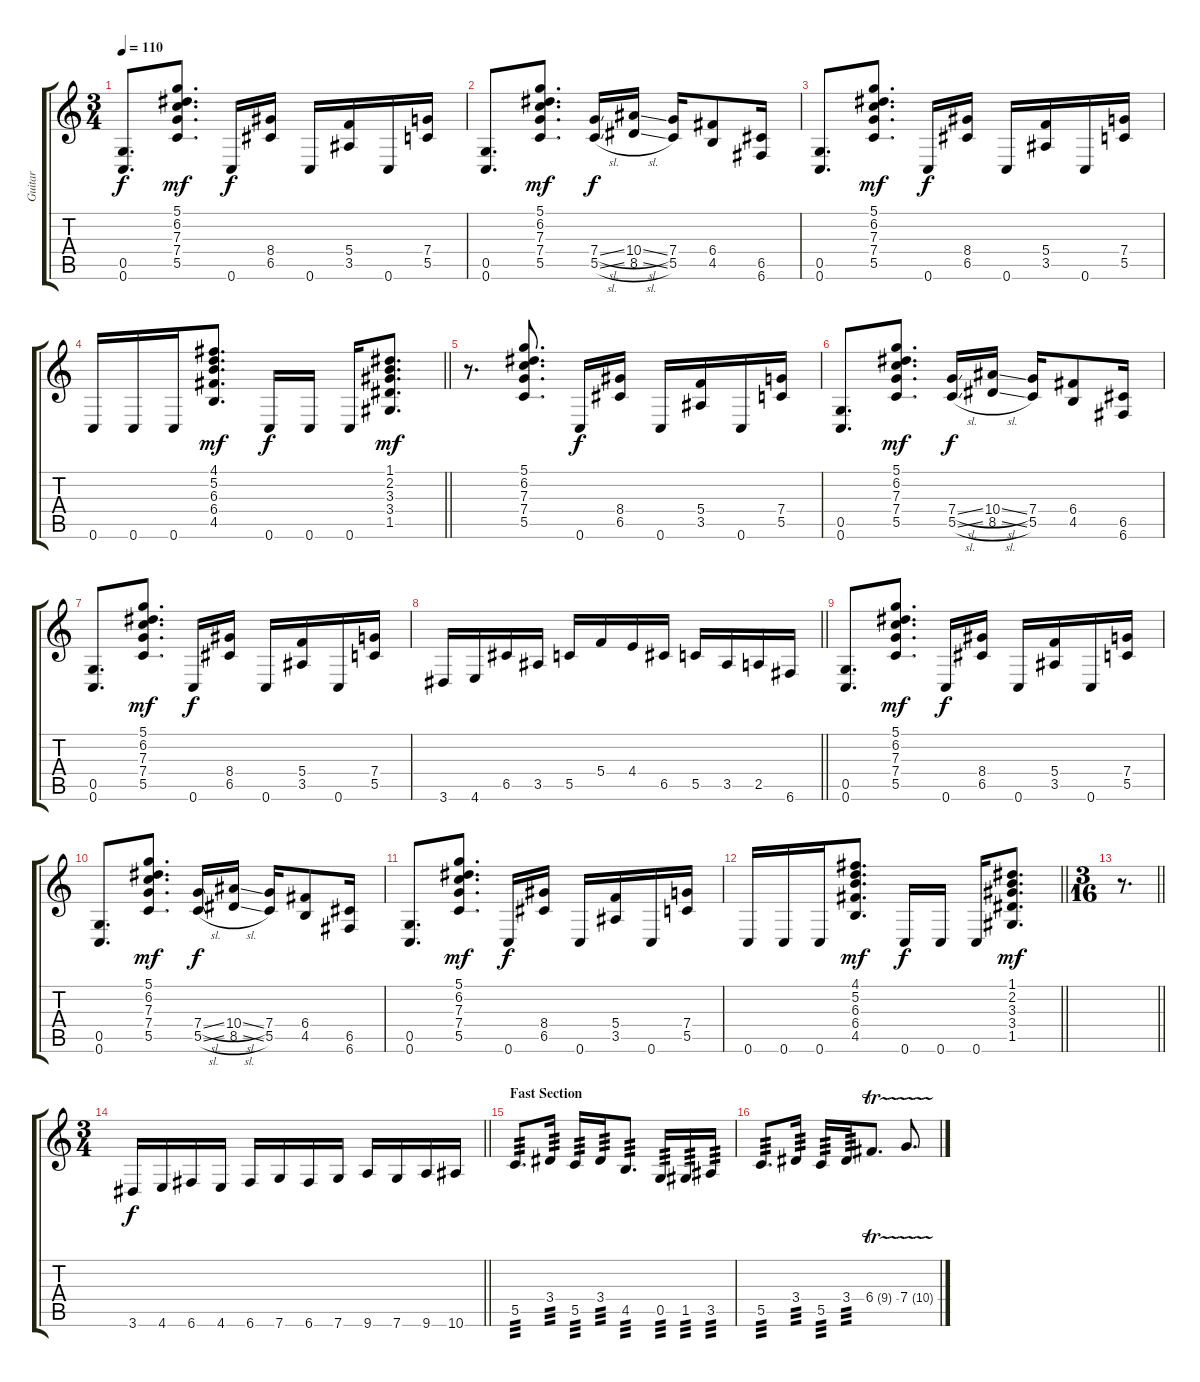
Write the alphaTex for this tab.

\track ("Guitar" "Guitar") {instrument distortionguitar}
\staff {score tabs}
\tuning (D4 A3 F3 C3 G2 C2) {hide}
\ts (3 4)
\section ("" "")
\tempo 110
\clef g2
\ks c
(0.5 0.6).8{d dy f} (5.1 6.2 7.3 7.4 5.5).8{d dy mf} 0.6.16{dy f} (8.4 6.5).16 0.6.16 (5.4 3.5).16 0.6.16 (7.4 5.5).16 |
(0.5 0.6).8{d} (5.1 6.2 7.3 7.4 5.5).8{d dy mf} (7.4{sl} 5.5{sl}).16{dy f} (10.4{sl} 8.5{sl}).16 (7.4 5.5).16 (6.4 4.5).8 (6.5 6.6).16 |
(0.5 0.6).8{d} (5.1 6.2 7.3 7.4 5.5).8{d dy mf} 0.6.16{dy f} (8.4 6.5).16 0.6.16 (5.4 3.5).16 0.6.16 (7.4 5.5).16 |
\barLineRight lightlight
0.6.16 0.6.16 0.6.16 (4.1 5.2 6.3 6.4 4.5).8{d dy mf} 0.6.16{dy f} 0.6.16 0.6.16 (1.1 2.2 3.3 3.4 1.5).8{d dy mf} |
\section ("" "")
r.8{d} (5.1 6.2 7.3 7.4 5.5).8{d} 0.6.16{dy f} (8.4 6.5).16 0.6.16 (5.4 3.5).16 0.6.16 (7.4 5.5).16 |
(0.5 0.6).8{d} (5.1 6.2 7.3 7.4 5.5).8{d dy mf} (7.4{sl} 5.5{sl}).16{dy f} (10.4{sl} 8.5{sl}).16 (7.4 5.5).16 (6.4 4.5).8 (6.5 6.6).16 |
(0.5 0.6).8{d} (5.1 6.2 7.3 7.4 5.5).8{d dy mf} 0.6.16{dy f} (8.4 6.5).16 0.6.16 (5.4 3.5).16 0.6.16 (7.4 5.5).16 |
\barLineRight lightlight
3.6.16 4.6.16 6.5.16 3.5.16 5.5.16 5.4.16 4.4.16 6.5.16 5.5.16 3.5.16 2.5.16 6.6.16 |
\section ("" "")
(0.5 0.6).8{d} (5.1 6.2 7.3 7.4 5.5).8{d dy mf} 0.6.16{dy f} (8.4 6.5).16 0.6.16 (5.4 3.5).16 0.6.16 (7.4 5.5).16 |
(0.5 0.6).8{d} (5.1 6.2 7.3 7.4 5.5).8{d dy mf} (7.4{sl} 5.5{sl}).16{dy f} (10.4{sl} 8.5{sl}).16 (7.4 5.5).16 (6.4 4.5).8 (6.5 6.6).16 |
(0.5 0.6).8{d} (5.1 6.2 7.3 7.4 5.5).8{d dy mf} 0.6.16{dy f} (8.4 6.5).16 0.6.16 (5.4 3.5).16 0.6.16 (7.4 5.5).16 |
\barLineRight lightlight
0.6.16 0.6.16 0.6.16 (4.1 5.2 6.3 6.4 4.5).8{d dy mf} 0.6.16{dy f} 0.6.16 0.6.16 (1.1 2.2 3.3 3.4 1.5).8{d dy mf} |
\ts (3 16)
\section ("" "")
\barLineRight lightlight
r.8{d} |
\ts (3 4)
\section ("" "")
\barLineRight lightlight
3.6.16{dy f} 4.6.16 6.6.16 4.6.16 6.6.16 7.6.16 6.6.16 7.6.16 9.6.16 7.6.16 9.6.16 10.6.16 |
\section ("" "Fast Section")
5.5.8{d tp 3} 3.4.16{tp 3} 5.5.16{tp 3} 3.4.16{tp 3} 4.5.8{d tp 3} 0.5.16{tp 3} 1.5.16{tp 3} 3.5.16{tp 3} |
5.5.8{d tp 3} 3.4.16{tp 3} 5.5.16{tp 3} 3.4.16{tp 3} 6.4{tr (9 32)}.8{d} 7.4{tr (10 32)}.8{d}
